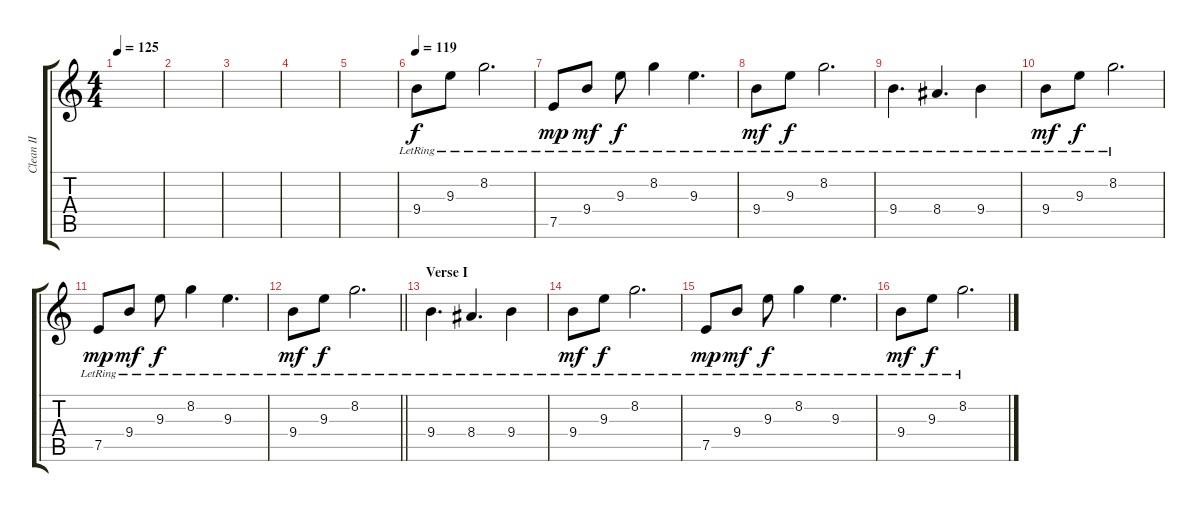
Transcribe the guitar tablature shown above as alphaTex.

\track ("Clean II" "Clean II") {instrument electricguitarclean}
\staff {score tabs}
\tuning (E4 B3 G3 D3 A2 E2) {hide}
\ts (4 4)
\tempo 125
\clef g2
\ks c
|
|
|
|
|
\tempo 119
9.4{lr}.8 9.3{lr}.8{dy f} 8.2{lr}.2{d} |
7.5{lr}.8{dy mp} 9.4{lr}.8{dy mf} 9.3{lr}.8{dy f} 8.2{lr}.4 9.3{lr}.4{d} |
9.4{lr}.8{dy mf} 9.3{lr}.8{dy f} 8.2{lr}.2{d} |
9.4{lr}.4{d} 8.4{lr}.4{d} 9.4{lr}.4 |
9.4{lr}.8{dy mf} 9.3{lr}.8{dy f} 8.2{lr}.2{d} |
7.5{lr}.8{dy mp} 9.4{lr}.8{dy mf} 9.3{lr}.8{dy f} 8.2{lr}.4 9.3{lr}.4{d} |
\barLineRight lightlight
9.4{lr}.8{dy mf} 9.3{lr}.8{dy f} 8.2{lr}.2{d} |
\section ("" "Verse I")
9.4{lr}.4{d} 8.4{lr}.4{d} 9.4{lr}.4 |
9.4{lr}.8{dy mf} 9.3{lr}.8{dy f} 8.2{lr}.2{d} |
7.5{lr}.8{dy mp} 9.4{lr}.8{dy mf} 9.3{lr}.8{dy f} 8.2{lr}.4 9.3{lr}.4{d} |
9.4{lr}.8{dy mf} 9.3{lr}.8{dy f} 8.2{lr}.2{d}
